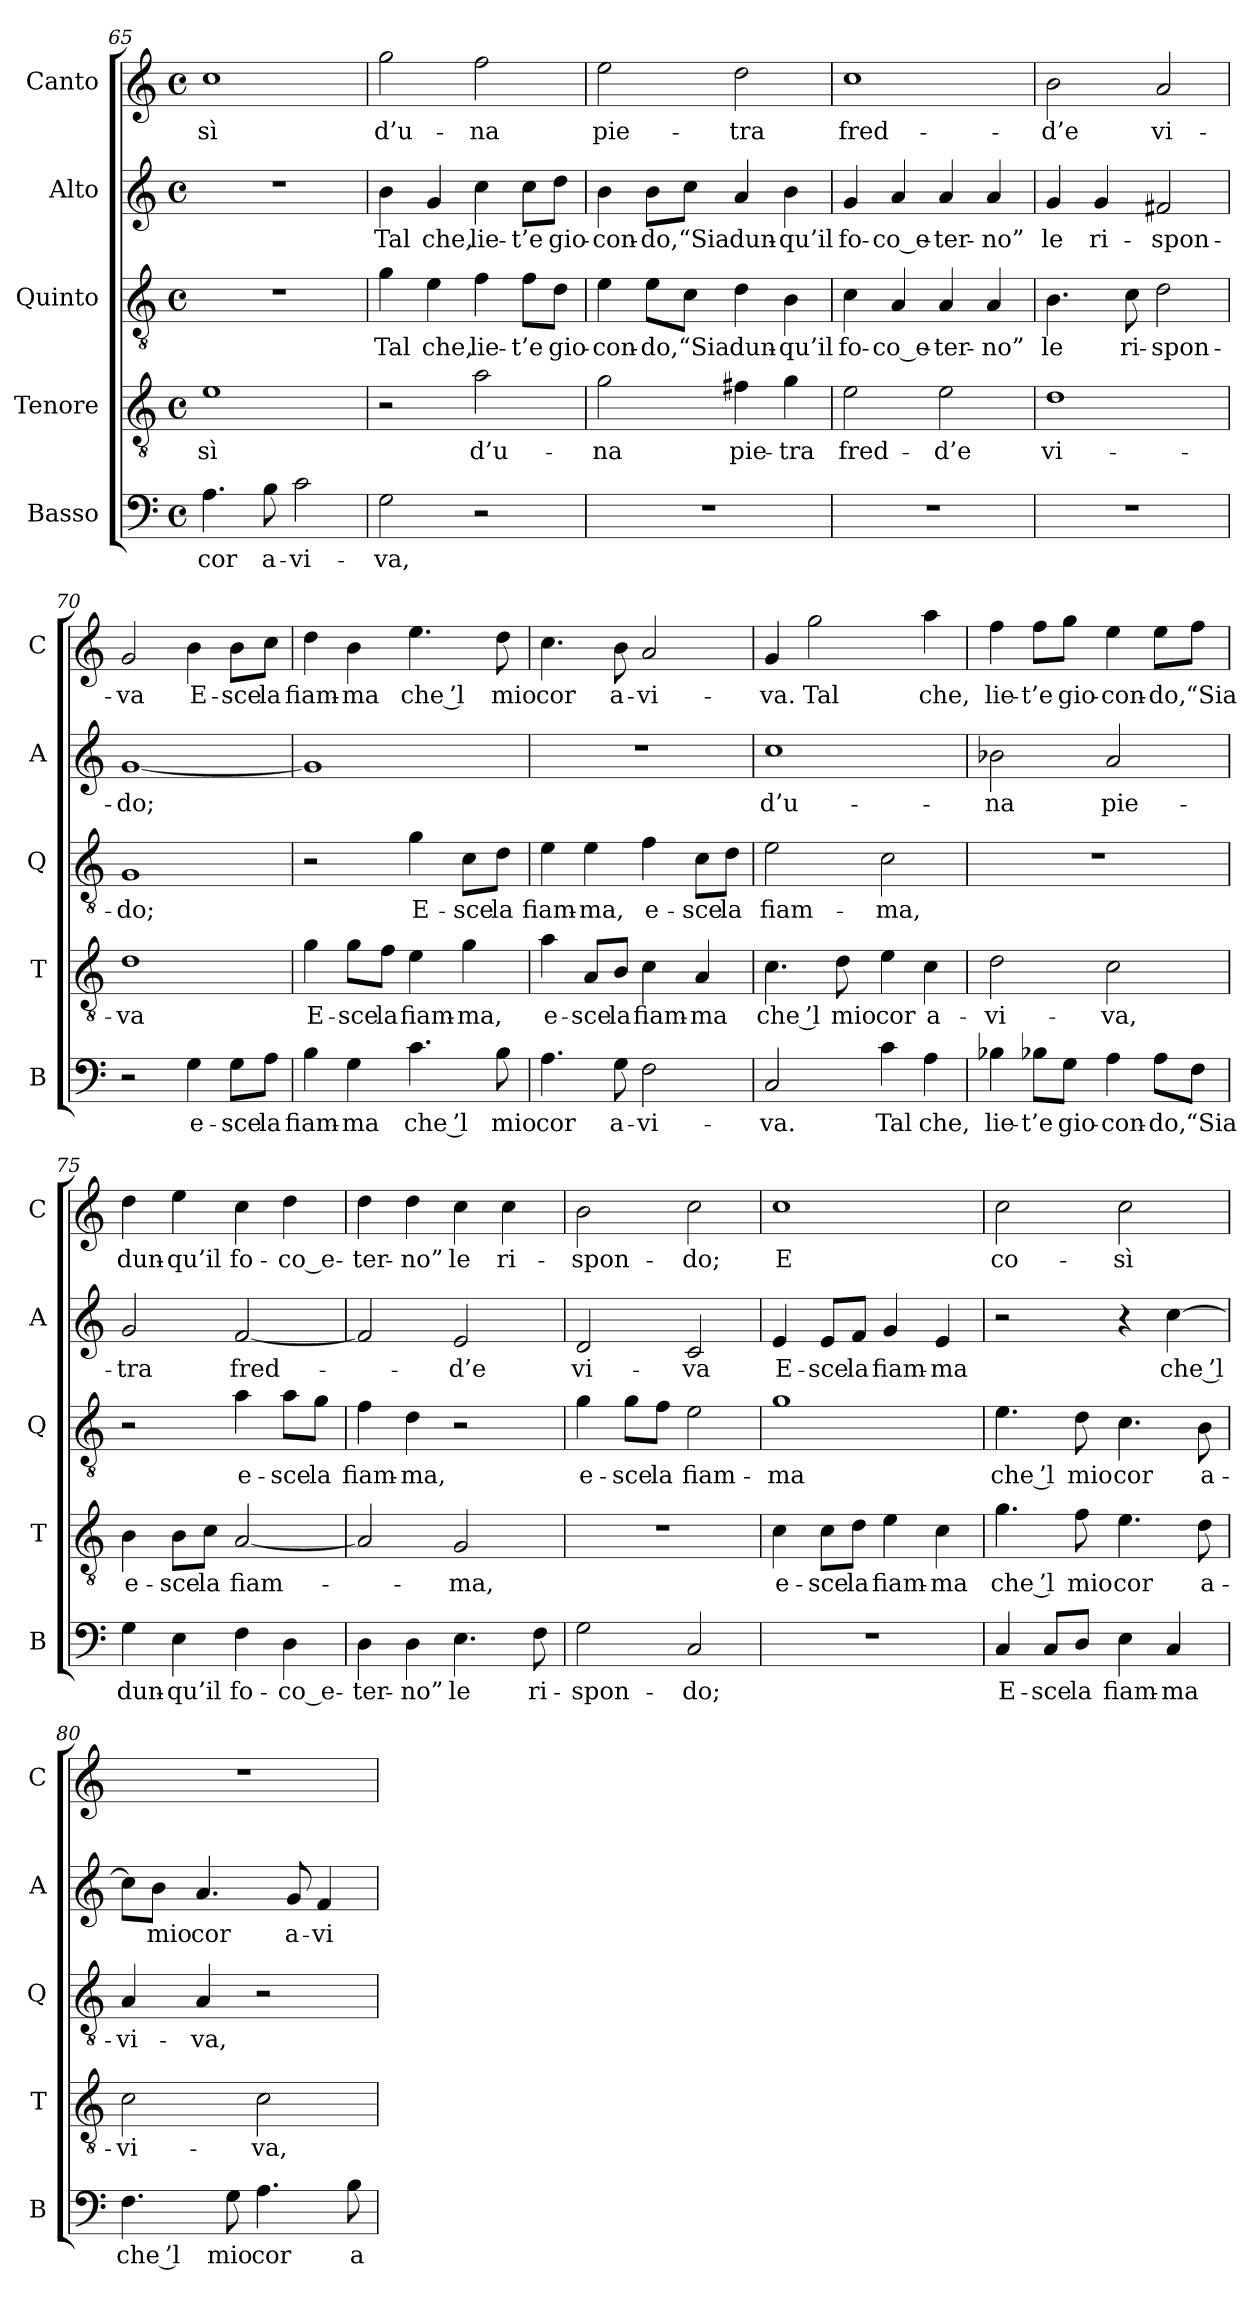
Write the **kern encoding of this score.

**kern	**text	**kern	**text	**kern	**text	**kern	**text	**kern	**text
*part5	*part5	*part4	*part4	*part3	*part3	*part2	*part2	*part1	*part1
*staff5	*staff5	*staff4	*staff4	*staff3	*staff3	*staff2	*staff2	*staff1	*staff1
*I"Basso	*	*I"Tenore	*	*I"Quinto	*	*I"Alto	*	*I"Canto	*
*I'B	*	*I'T	*	*I'Q	*	*I'A	*	*I'C	*
*clefF4	*	*clefGv2	*	*clefGv2	*	*clefG2	*	*clefG2	*
*k[]	*	*k[]	*	*k[]	*	*k[]	*	*k[]	*
*C:	*	*C:	*	*C:	*	*C:	*	*C:	*
*M4/4	*	*M4/4	*	*M4/4	*	*M4/4	*	*M4/4	*
*met(c)	*	*met(c)	*	*met(c)	*	*met(c)	*	*met(c)	*
=65	=65	=65	=65	=65	=65	=65	=65	=65	=65
4.A	-cor	1e	-sì	1r	.	1r	.	1cc	-sì
8B	a-	.	.	.	.	.	.	.	.
2c	vi-	.	.	.	.	.	.	.	.
=66	=66	=66	=66	=66	=66	=66	=66	=66	=66
2G	-va,	2r	.	4g	-Tal	4b	-Tal	2gg	d’u-
.	.	.	.	4e	-che,	4g	-che,	.	.
2r	.	2a	d’u-	4f	lie-	4cc	lie-	2ff	-na
.	.	.	.	8f\L	-t’e	8cc\L	-t’e	.	.
.	.	.	.	8d\J	gio-	8dd\J	gio-	.	.
=67	=67	=67	=67	=67	=67	=67	=67	=67	=67
1r	.	2g	-na	4e	con-	4b	con-	2ee	pie-
.	.	.	.	8e\L	-do,	8b\L	-do,	.	.
.	.	.	.	8c\J	-“Sia	8cc\J	-“Sia	.	.
.	.	4f#X	pie-	4d	dun-	4a	dun-	2dd	-tra
.	.	4g	-tra	4B	-qu’il	4b	-qu’il	.	.
=68	=68	=68	=68	=68	=68	=68	=68	=68	=68
1r	.	2e	fred-	4c	fo-	4g	fo-	1cc	fred-
.	.	.	.	4A	co_e-	4a	co_e-	.	.
.	.	2e	-d’e	4A	ter-	4a	ter-	.	.
.	.	.	.	4A	-no”	4a	-no”	.	.
!!LO:LB:g=z
=69	=69	=69	=69	=69	=69	=69	=69	=69	=69
1r	.	1d	vi-	4.B	-le	4g	-le	2b	-d’e
.	.	.	.	.	.	4g	ri-	.	.
.	.	.	.	8c	ri-	.	.	.	.
.	.	.	.	2d	spon-	2f#X	spon-	2a	vi-
=70	=70	=70	=70	=70	=70	=70	=70	=70	=70
2r	.	1d	-va	1G	-do;	[1g	-do;	2g	-va
4G	e-	.	.	.	.	.	.	4b	E-
8G\L	-sce	.	.	.	.	.	.	8b\L	-sce
8A\J	-la	.	.	.	.	.	.	8cc\J	-la
=71	=71	=71	=71	=71	=71	=71	=71	=71	=71
4B	fiam-	4g	E-	2r	.	1g]	.	4dd	fiam-
4G	-ma	8g\L	-sce	.	.	.	.	4b	-ma
.	.	8f\J	-la	.	.	.	.	.	.
4.c	-che ’l	4e	fiam-	4g	E-	.	.	4.ee	-che ’l
.	.	4g	-ma,	8c\L	-sce	.	.	.	.
8B	-mio	.	.	8d\J	-la	.	.	8dd	-mio
=72	=72	=72	=72	=72	=72	=72	=72	=72	=72
4.A	-cor	4a	e-	4e	fiam-	1r	.	4.cc	-cor
.	.	8A/L	-sce	4e	-ma,	.	.	.	.
8G	a-	8B/J	-la	.	.	.	.	8b	a-
2F	vi-	4c	fiam-	4f	e-	.	.	2a	vi-
.	.	4A	-ma	8c\L	-sce	.	.	.	.
.	.	.	.	8d\J	-la	.	.	.	.
=73	=73	=73	=73	=73	=73	=73	=73	=73	=73
2C	-va.	4.c	-che ’l	2e	fiam-	1cc	d’u-	4g	-va.
.	.	.	.	.	.	.	.	2gg	-Tal
.	.	8d	-mio	.	.	.	.	.	.
4c	-Tal	4e	-cor	2c	-ma,	.	.	.	.
4A	-che,	4c	a-	.	.	.	.	4aa	-che,
=74	=74	=74	=74	=74	=74	=74	=74	=74	=74
4B-X	lie-	2d	vi-	1r	.	2b-X	-na	4ff	lie-
8B-X\L	-t’e	.	.	.	.	.	.	8ff\L	-t’e
8G\J	gio-	.	.	.	.	.	.	8gg\J	gio-
4A	con-	2c	-va,	.	.	2a	pie-	4ee	con-
8A\L	-do,	.	.	.	.	.	.	8ee\L	-do,
8F\J	-“Sia	.	.	.	.	.	.	8ff\J	-“Sia
!!LO:PB:g=z
=75	=75	=75	=75	=75	=75	=75	=75	=75	=75
4G	dun-	4B	e-	2r	.	2g	-tra	4dd	dun-
4E	-qu’il	8B\L	-sce	.	.	.	.	4ee	-qu’il
.	.	8c\J	-la	.	.	.	.	.	.
4F	fo-	[2A	fiam-	4a	e-	[2f	fred-	4cc	fo-
4D	co_e-	.	.	8a\L	-sce	.	.	4dd	co_e-
.	.	.	.	8g\J	-la	.	.	.	.
=76	=76	=76	=76	=76	=76	=76	=76	=76	=76
4D	ter-	2A]	.	4f	fiam-	2f]	.	4dd	ter-
4D	-no”	.	.	4d	-ma,	.	.	4dd	-no”
4.E	-le	2G	-ma,	2r	.	2e	-d’e	4cc	-le
.	.	.	.	.	.	.	.	4cc	ri-
8F	ri-	.	.	.	.	.	.	.	.
=77	=77	=77	=77	=77	=77	=77	=77	=77	=77
2G	spon-	1r	.	4g	e-	2d	vi-	2b	spon-
.	.	.	.	8g\L	-sce	.	.	.	.
.	.	.	.	8f\J	-la	.	.	.	.
2C	-do;	.	.	2e	fiam-	2c	-va	2cc	-do;
=78	=78	=78	=78	=78	=78	=78	=78	=78	=78
1r	.	4c	e-	1g	-ma	4e	E-	1cc	-E
.	.	8c\L	-sce	.	.	8e/L	-sce	.	.
.	.	8d\J	-la	.	.	8f/J	-la	.	.
.	.	4e	fiam-	.	.	4g	fiam-	.	.
.	.	4c	-ma	.	.	4e	-ma	.	.
=79	=79	=79	=79	=79	=79	=79	=79	=79	=79
4C	E-	4.g	-che ’l	4.e	-che ’l	2r	.	2cc	co-
8C/L	-sce	.	.	.	.	.	.	.	.
8D/J	-la	8f	-mio	8d	-mio	.	.	.	.
4E	fiam-	4.e	-cor	4.c	-cor	4r	.	2cc	-sì
4C	-ma	.	.	.	.	[4cc	-che ’l	.	.
.	.	8d	a-	8B	a-	.	.	.	.
=80	=80	=80	=80	=80	=80	=80	=80	=80	=80
4.F	-che ’l	2c	vi-	4A	vi-	8cc\L]	.	1r	.
.	.	.	.	.	.	8b\J	-mio	.	.
.	.	.	.	4A	-va,	4.a	-cor	.	.
8G	-mio	.	.	.	.	.	.	.	.
4.A	-cor	2c	-va,	2r	.	.	.	.	.
.	.	.	.	.	.	8g	a-	.	.
.	.	.	.	.	.	4f	vi-	.	.
8B	a-	.	.	.	.	.	.	.	.
=	=	=	=	=	=	=	=	=	=
*-	*-	*-	*-	*-	*-	*-	*-	*-	*-
